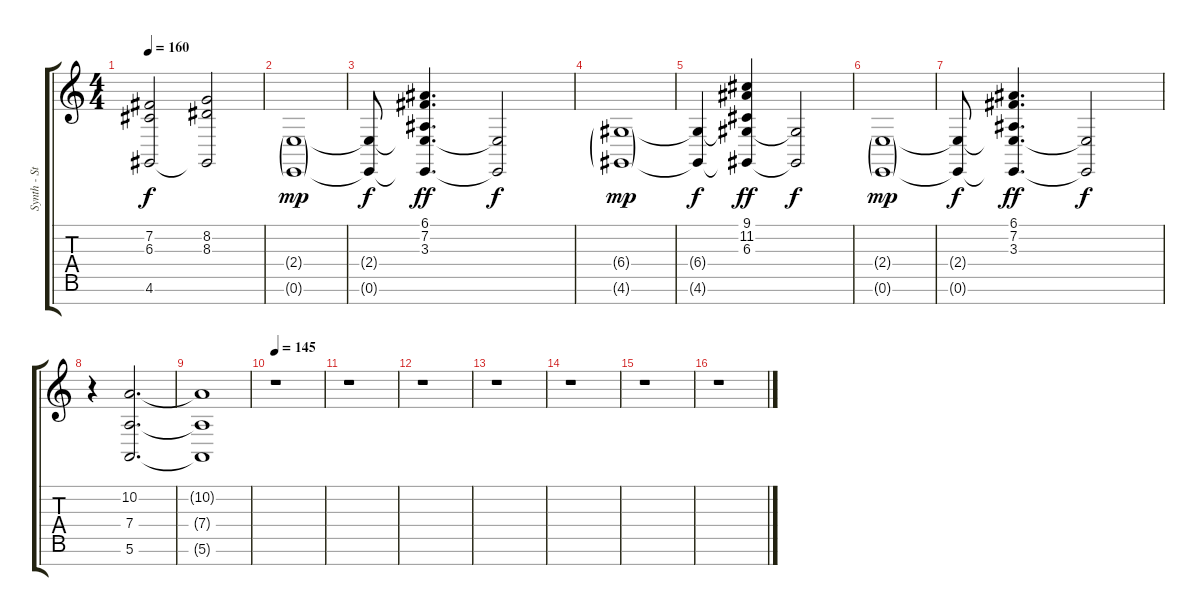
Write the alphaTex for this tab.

\track ("Synth - Strings" "Synth - St") {instrument stringensemble1}
\staff {score tabs}
\tuning (E4 B3 G3 D3 A2 E2 B1) {hide}
\ts (4 4)
\tempo 160
\clef g2
\ks c
(7.2 6.3 4.6{t}).2{dy f} (8.2 8.3 4.6{t}).2 |
(2.4{g} 0.6{g}).1{dy mp} |
(2.4{t} 0.6{t}).8{dy f} (6.1 7.2 3.3 2.4{t} 0.6{t}).4{d dy ff} (2.4{t} 0.6{t}).2{dy f} |
(6.4{g} 4.6{g}).1{dy mp} |
(6.4{t} 4.6{t}).4{dy f} (9.1 11.2 6.3 6.4{t} 4.6{t}).4{dy ff} (6.4{t} 4.6{t}).2{dy f} |
(2.4{g} 0.6{g}).1{dy mp} |
(2.4{t} 0.6{t}).8{dy f} (6.1 7.2 3.3 2.4{t} 0.6{t}).4{d dy ff} (2.4{t} 0.6{t}).2{dy f} |
r.4 (10.2 7.4 5.6).2{d} |
(10.2{t} 7.4{t} 5.6{t}).1 |
\tempo 145
r.1 |
r.1 |
r.1 |
r.1 |
r.1 |
r.1 |
r.1
